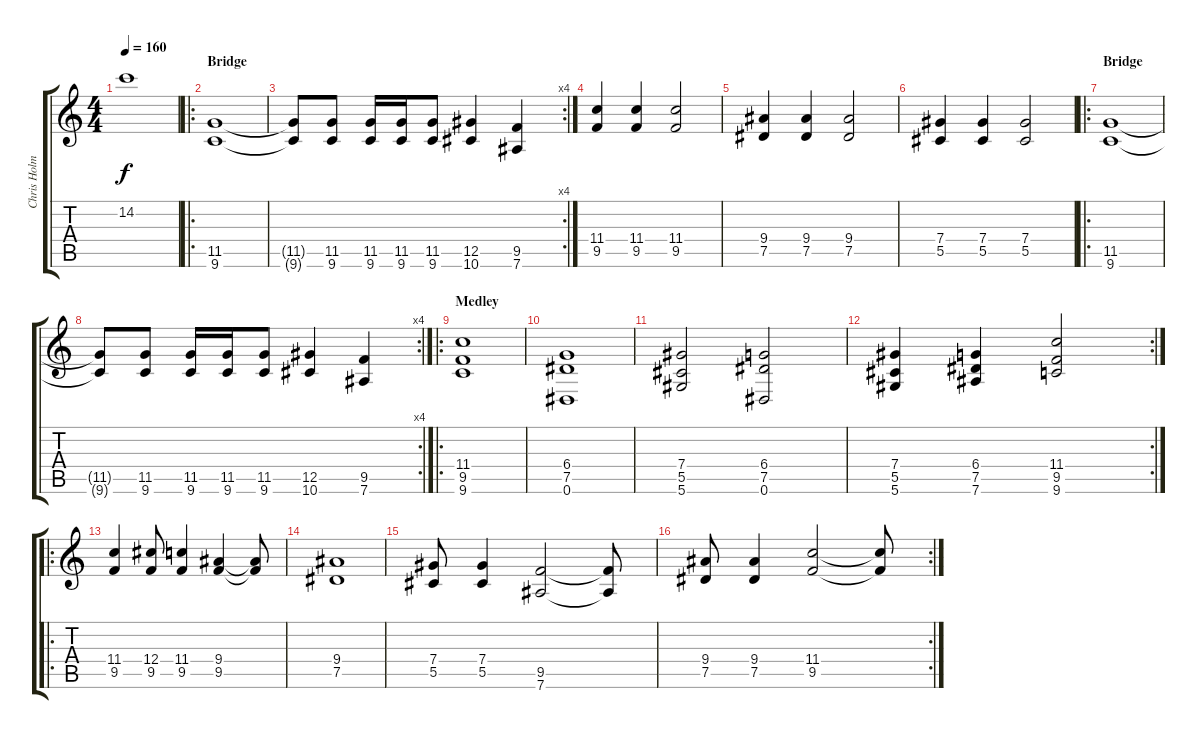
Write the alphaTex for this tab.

\track ("Chris Holmes" "Chris Holm") {instrument distortionguitar}
\staff {score tabs}
\tuning (Eb4 Bb3 Gb3 Db3 Ab2 Eb2) {hide}
\ts (4 4)
\tempo 160
\clef g2
\ks c
14.2.1{dy f} |
\ro
\section ("" "Bridge")
(11.5 9.6).1 |
\rc 4
(11.5{t} 9.6{t}).8 (11.5 9.6).8 (11.5 9.6).16 (11.5 9.6).16 (11.5 9.6).8 (12.5 10.6).4 (9.5 7.6).4 |
(11.4 9.5).4 (11.4 9.5).4 (11.4 9.5).2 |
(9.4 7.5).4 (9.4 7.5).4 (9.4 7.5).2 |
(7.4 5.5).4 (7.4 5.5).4 (7.4 5.5).2 |
\ro
\section ("" "Bridge")
(11.5 9.6).1 |
\rc 4
(11.5{t} 9.6{t}).8 (11.5 9.6).8 (11.5 9.6).16 (11.5 9.6).16 (11.5 9.6).8 (12.5 10.6).4 (9.5 7.6).4 |
\ro
\section ("" "Medley")
(11.4 9.5 9.6).1 |
(6.4 7.5 0.6).1 |
(7.4 5.5 5.6).2 (6.4 7.5 0.6).2 |
\rc 2
(7.4 5.5 5.6).4 (6.4 7.5 7.6).4 (11.4 9.5 9.6).2 |
\ro
(11.4 9.5).4 (12.4 9.5).8 (11.4 9.5).4 (9.4 9.5).4 (9.4{t} 9.5{t}).8 |
(9.4 7.5).1 |
(7.4 5.5).8 (7.4 5.5).4 (9.5 7.6).2 (9.5{t} 7.6{t}).8 |
\rc 2
(9.4 7.5).8 (9.4 7.5).4 (11.4 9.5).2 (11.4{t} 9.5{t}).8
